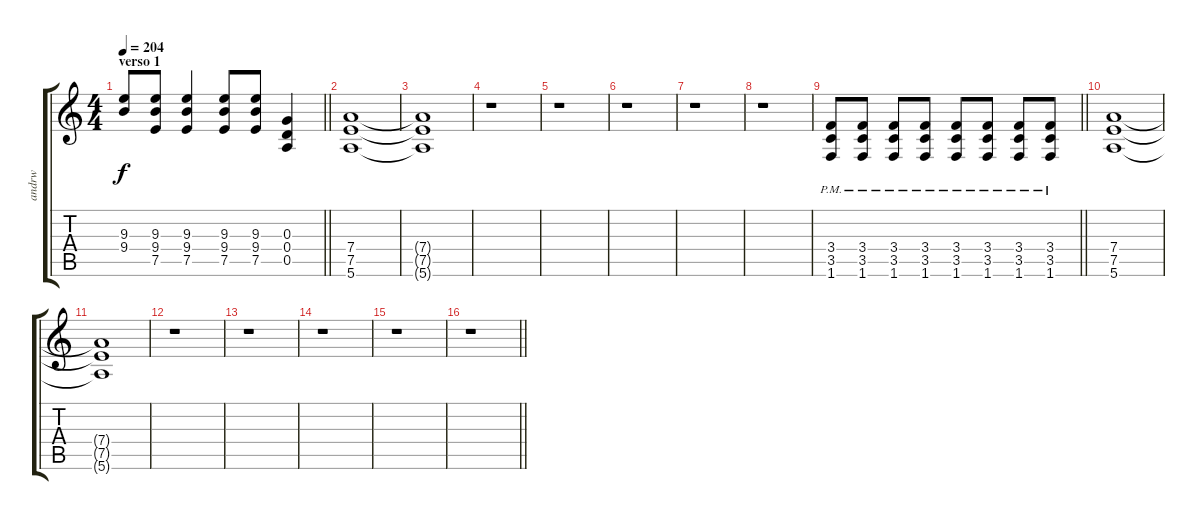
\track ("andrw" "andrw") {instrument distortionguitar}
\staff {score tabs}
\tuning (E4 B3 G3 D3 A2 E2) {hide}
\ts (4 4)
\section ("" "verso 1")
\tempo 204
\clef g2
\barLineRight lightlight
\ks c
(9.3{t} 9.4{t}).8{dy f} (9.3 9.4 7.5).8 (9.3 9.4 7.5).4 (9.3 9.4 7.5).8 (9.3 9.4 7.5).8 (0.3 0.4 0.5).4 |
(7.4 7.5 5.6).1 |
(7.4{t} 7.5{t} 5.6{t}).1 |
r.1 |
r.1 |
r.1 |
r.1 |
r.1 |
\barLineRight lightlight
(3.4{pm} 3.5{pm} 1.6{pm}).8 (3.4{pm} 3.5{pm} 1.6{pm}).8 (3.4{pm} 3.5{pm} 1.6{pm}).8 (3.4{pm} 3.5{pm} 1.6{pm}).8 (3.4{pm} 3.5{pm} 1.6{pm}).8 (3.4{pm} 3.5{pm} 1.6{pm}).8 (3.4{pm} 3.5{pm} 1.6{pm}).8 (3.4{pm} 3.5{pm} 1.6{pm}).8 |
\section ("" "")
(7.4 7.5 5.6).1 |
(7.4{t} 7.5{t} 5.6{t}).1 |
r.1 |
r.1 |
r.1 |
r.1 |
\barLineRight lightlight
r.1
